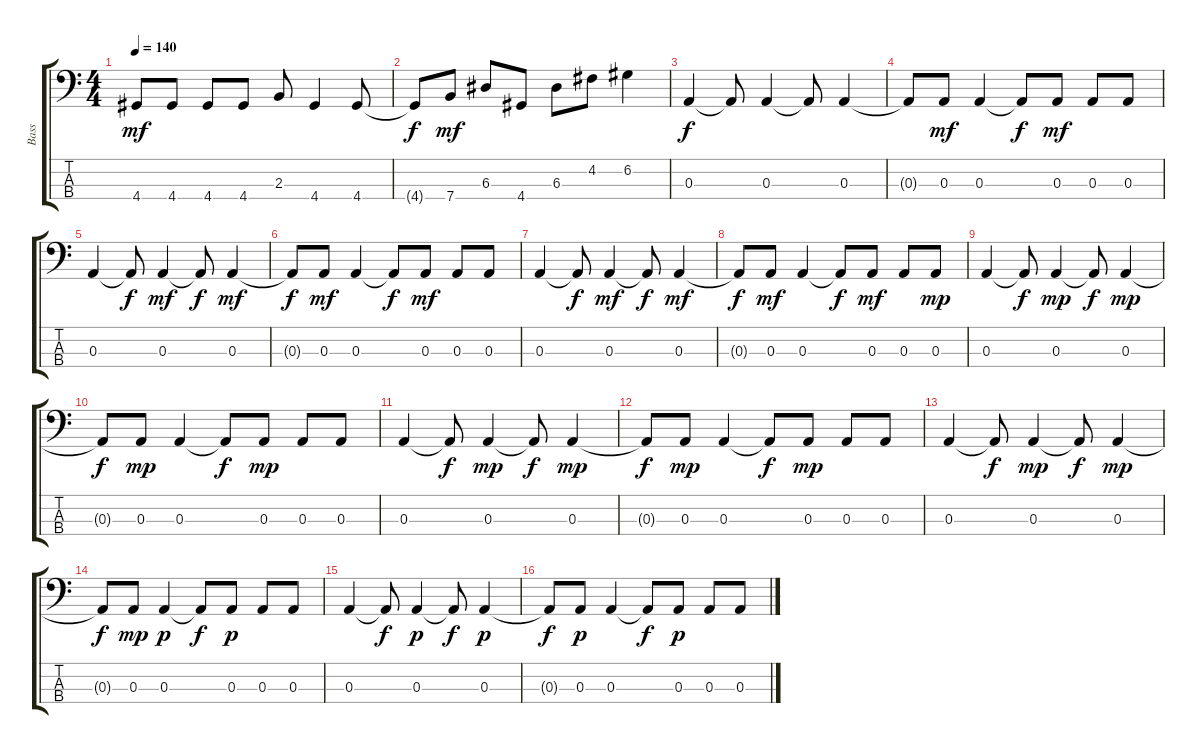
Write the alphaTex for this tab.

\track ("Bass" "Bass") {instrument electricbasspick}
\staff {score tabs}
\tuning (G2 D2 A1 E1) {hide}
\ts (4 4)
\tempo 140
\clef f4
\ks c
4.4.8{dy mf} 4.4.8 4.4.8 4.4.8 2.3.8 4.4.4 4.4.8 |
4.4{t}.8{dy f} 7.4.8{dy mf} 6.3.8 4.4.8 6.3.8 4.2.8 6.2.4 |
0.3.4{dy f} 0.3{t}.8 0.3.4 0.3{t}.8 0.3.4 |
0.3{t}.8 0.3.8{dy mf} 0.3.4 0.3{t}.8{dy f} 0.3.8{dy mf} 0.3.8 0.3.8 |
0.3.4 0.3{t}.8{dy f} 0.3.4{dy mf} 0.3{t}.8{dy f} 0.3.4{dy mf} |
0.3{t}.8{dy f} 0.3.8{dy mf} 0.3.4 0.3{t}.8{dy f} 0.3.8{dy mf} 0.3.8 0.3.8 |
0.3.4 0.3{t}.8{dy f} 0.3.4{dy mf} 0.3{t}.8{dy f} 0.3.4{dy mf} |
0.3{t}.8{dy f} 0.3.8{dy mf} 0.3.4 0.3{t}.8{dy f} 0.3.8{dy mf} 0.3.8 0.3.8{dy mp} |
0.3.4 0.3{t}.8{dy f} 0.3.4{dy mp} 0.3{t}.8{dy f} 0.3.4{dy mp} |
0.3{t}.8{dy f} 0.3.8{dy mp} 0.3.4 0.3{t}.8{dy f} 0.3.8{dy mp} 0.3.8 0.3.8 |
0.3.4 0.3{t}.8{dy f} 0.3.4{dy mp} 0.3{t}.8{dy f} 0.3.4{dy mp} |
0.3{t}.8{dy f} 0.3.8{dy mp} 0.3.4 0.3{t}.8{dy f} 0.3.8{dy mp} 0.3.8 0.3.8 |
0.3.4 0.3{t}.8{dy f} 0.3.4{dy mp} 0.3{t}.8{dy f} 0.3.4{dy mp} |
0.3{t}.8{dy f} 0.3.8{dy mp} 0.3.4{dy p} 0.3{t}.8{dy f} 0.3.8{dy p} 0.3.8 0.3.8 |
0.3.4 0.3{t}.8{dy f} 0.3.4{dy p} 0.3{t}.8{dy f} 0.3.4{dy p} |
0.3{t}.8{dy f} 0.3.8{dy p} 0.3.4 0.3{t}.8{dy f} 0.3.8{dy p} 0.3.8 0.3.8
